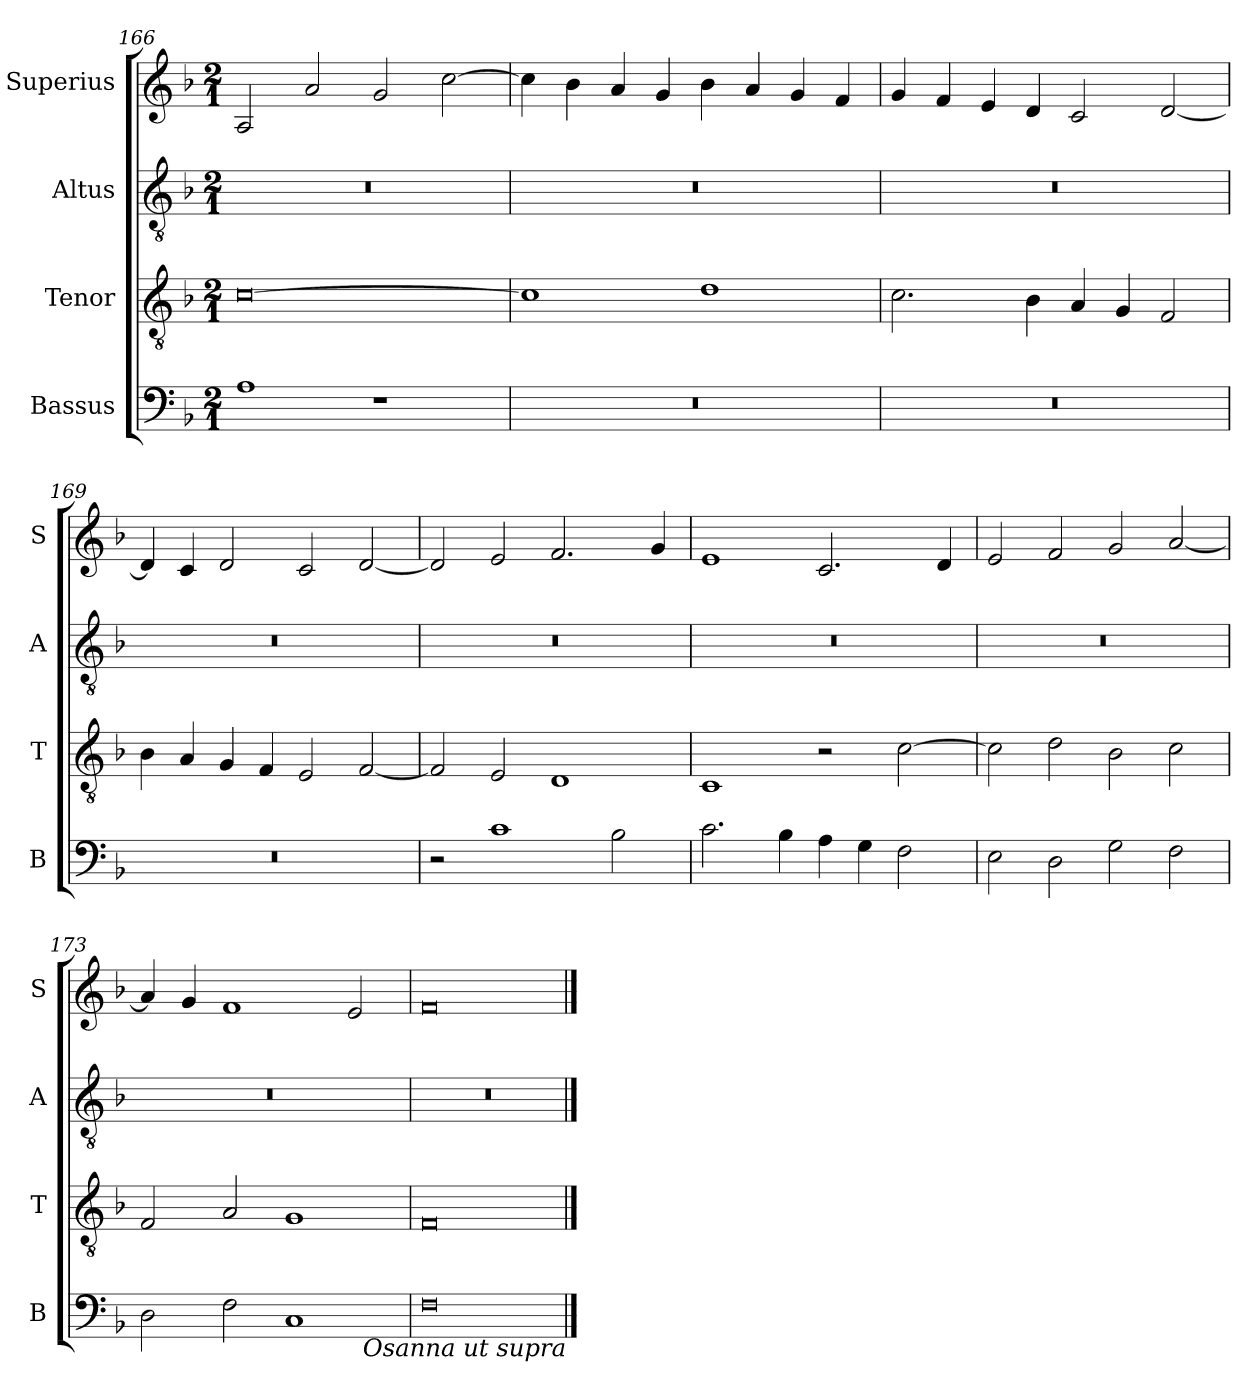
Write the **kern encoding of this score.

**kern	**kern	**kern	**kern
*part4	*part3	*part2	*part1
*staff4	*staff3	*staff2	*staff1
*I"Bassus	*I"Tenor	*I"Altus	*I"Superius
*I'B	*I'T	*I'A	*I'S
*clefF4	*clefGv2	*clefGv2	*clefG2
*k[b-]	*k[b-]	*k[b-]	*k[b-]
*M2/1	*M2/1	*M2/1	*M2/1
=166	=166	=166	=166
1A	[0c	0r	2A/
.	.	.	2a/
1r	.	.	2g/
.	.	.	[2cc\
=167	=167	=167	=167
0r	1c]	0r	4cc\]
.	.	.	4b-\
.	.	.	4a/
.	.	.	4g/
.	1d	.	4b-\
.	.	.	4a/
.	.	.	4g/
.	.	.	4f/
=168	=168	=168	=168
0r	2.c\	0r	4g/
.	.	.	4f/
.	.	.	4e/
.	4B-\	.	4d/
.	4A/	.	2c/
.	4G/	.	.
.	2F/	.	[2d/
=169	=169	=169	=169
0r	4B-\	0r	4d/]
.	4A/	.	4c/
.	4G/	.	2d/
.	4F/	.	.
.	2E/	.	2c/
.	[2F/	.	[2d/
=170	=170	=170	=170
2r	2F/]	0r	2d/]
1c	2E/	.	2e/
.	1D	.	2.f/
2B-\	.	.	.
.	.	.	4g/
=171	=171	=171	=171
2.c\	1C	0r	1e
4B-\	.	.	.
4A\	2r	.	2.c/
4G\	.	.	.
2F\	[2c\	.	.
.	.	.	4d/
=172	=172	=172	=172
2E\	2c\]	0r	2e/
2D\	2d\	.	2f/
2G\	2B-\	.	2g/
2F\	2c\	.	[2a/
=173	=173	=173	=173
2D\	2F/	0r	4a/]
.	.	.	4g/
2F\	2A/	.	1f
1C	1G	.	.
.	.	.	2e/
=174	=174	=174	=174
0F	0F	0r	0f
!LO:TX:b:i:rj:t=Osanna ut supra	!	!	!
==	==	==	==
*-	*-	*-	*-
